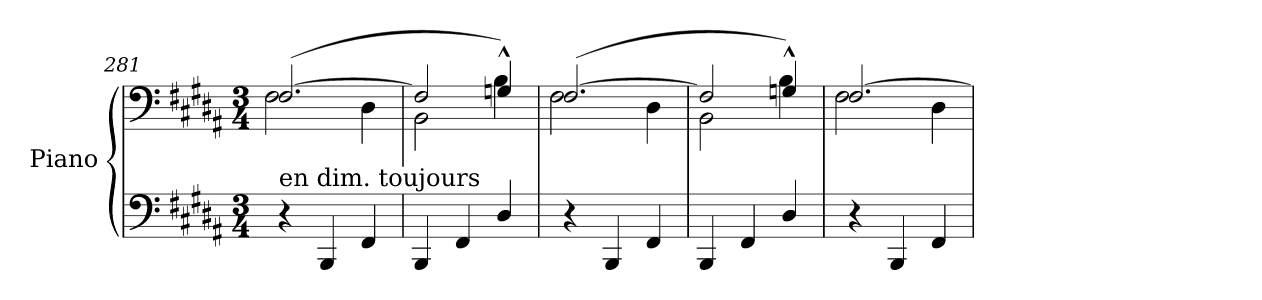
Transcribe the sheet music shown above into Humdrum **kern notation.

**kern	**kern
*part1	*part1
*staff2	*staff1
*I"Piano	*
*I'Pno	*
*clefF4	*clefF4
*k[f#c#g#d#a#]	*k[f#c#g#d#a#]
*B:	*B:
*M3/4	*M3/4
=281	=281
*	*^
!LO:TX:a:t=en dim. toujours	!	!
4r	([2.F#/	2F#\
4BBB/	.	.
4FF#/	.	4D#\
=282	=282	=282
4BBB/	2F#/]	2BB\
4FF#/	.	.
4D#/	4Gn^^/	4B\)
=283	=283	=283
4r	([2.F#/	2F#\
4BBB/	.	.
4FF#/	.	4D#\
=284	=284	=284
4BBB/	2F#/]	2BB\
4FF#/	.	.
4D#/	4Gn^^/	4B\)
=285	=285	=285
4r	[2.F#/	2F#\
4BBB/	.	.
4FF#/	.	4D#\
*	*v	*v
=	=
*-	*-
